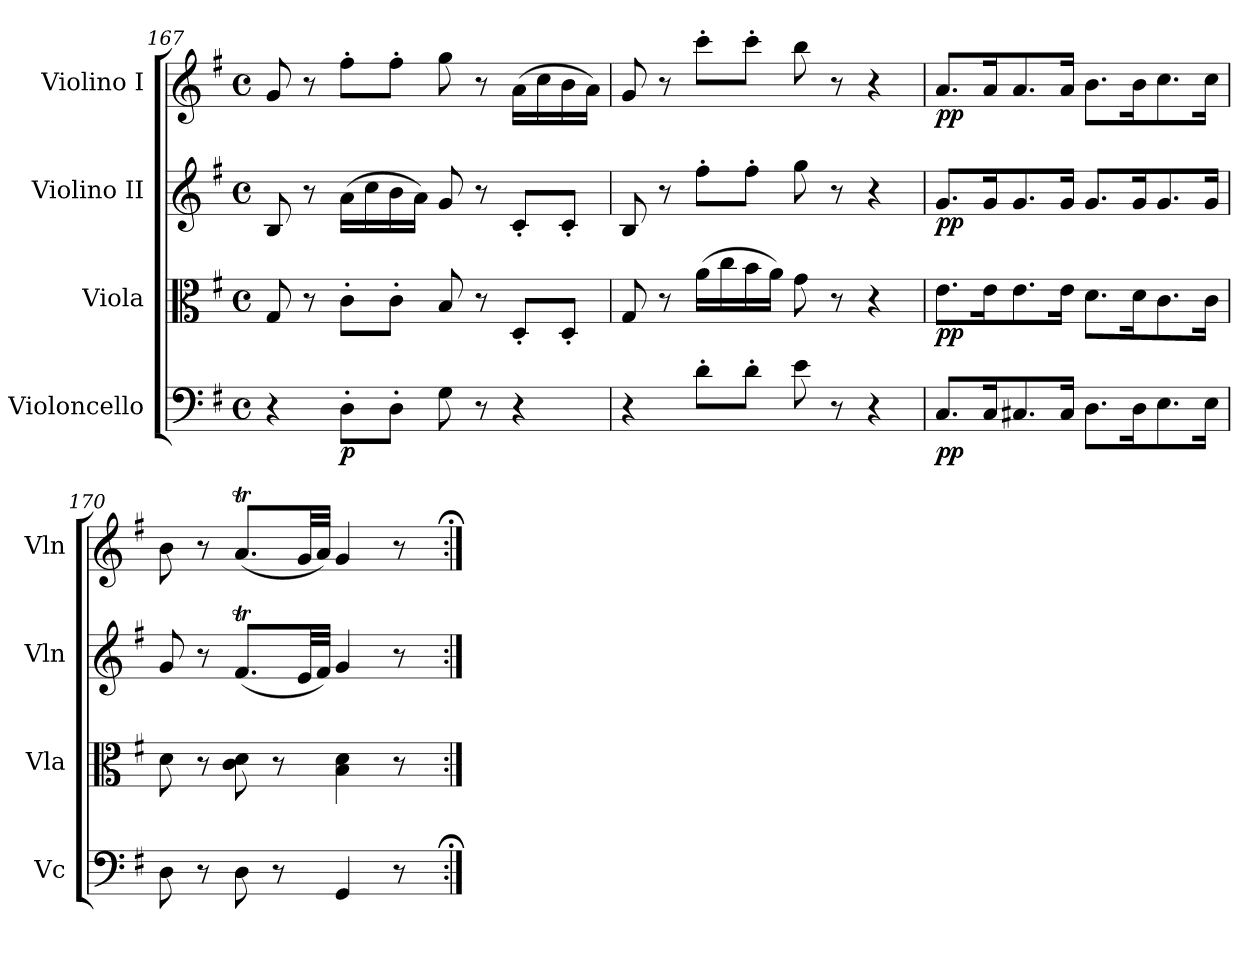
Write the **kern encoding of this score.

**kern	**dynam	**kern	**dynam	**kern	**dynam	**kern	**dynam
*part4	*part4	*part3	*part3	*part2	*part2	*part1	*part1
*staff4	*staff4	*staff3	*staff3	*staff2	*staff2	*staff1	*staff1
*I"Violoncello	*	*I"Viola	*	*I"Violino II	*	*I"Violino I	*
*I'Vc	*	*I'Vla	*	*I'Vln	*	*I'Vln	*
*clefF4	*	*clefC3	*	*clefG2	*	*clefG2	*
*k[f#]	*	*k[f#]	*	*k[f#]	*	*k[f#]	*
*G:	*	*G:	*	*G:	*	*G:	*
*M4/4	*	*M4/4	*	*M4/4	*	*M4/4	*
*met(c)	*	*met(c)	*	*met(c)	*	*met(c)	*
=167	=167	=167	=167	=167	=167	=167	=167
4r	.	8G	.	8B	.	8g	.
.	.	8r	.	8r	.	8r	.
8D'L	p	8c'L	.	(16aLL	.	8ff#'L	.
.	.	.	.	16cc	.	.	.
8D'J	.	8c'J	.	16b	.	8ff#'J	.
.	.	.	.	16aJJ)	.	.	.
8G	.	8B	.	8g	.	8gg	.
8r	.	8r	.	8r	.	8r	.
4r	.	8D'L	.	8c'L	.	(16aLL	.
.	.	.	.	.	.	16cc	.
.	.	8D'J	.	8c'J	.	16b	.
.	.	.	.	.	.	16aJJ)	.
=168	=168	=168	=168	=168	=168	=168	=168
4r	.	8G	.	8B	.	8g	.
.	.	8r	.	8r	.	8r	.
8d'L	.	(16aLL	.	8ff#'L	.	8ccc'L	.
.	.	16cc	.	.	.	.	.
8d'J	.	16b	.	8ff#'J	.	8ccc'J	.
.	.	16aJJ)	.	.	.	.	.
8e	.	8g	.	8gg	.	8bb	.
8r	.	8r	.	8r	.	8r	.
4r	.	4r	.	4r	.	4r	.
=169	=169	=169	=169	=169	=169	=169	=169
8.CL	pp	8.eL	pp	8.gL	pp	8.aL	pp
16Ck	.	16ek	.	16gk	.	16ak	.
8.C#X	.	8.e	.	8.g	.	8.a	.
16C#Jk	.	16eJk	.	16gJk	.	16aJk	.
8.DL	.	8.dL	.	8.gL	.	8.bL	.
16Dk	.	16dk	.	16gk	.	16bk	.
8.E	.	8.c	.	8.g	.	8.cc	.
16EJk	.	16cJk	.	16gJk	.	16ccJk	.
=170	=170	=170	=170	=170	=170	=170	=170
8D	.	8d	.	8g	.	8b	.
8r	.	8r	.	8r	.	8r	.
8D	.	8d 8c	.	(8.f#tL	.	(8.aTL	.
8r	.	8r	.	.	.	.	.
.	.	.	.	32eLL	.	32gLL	.
.	.	.	.	32f#JJJ)	.	32aJJJ)	.
4GG	.	4d 4B	.	4g	.	4g	.
8r	.	8r	.	8r	.	8r	.
=:|!;	=:|!;	=:|!	=:|!;	=:|!	=:|!;	=:|!;	=:|!;
*-	*-	*-	*-	*-	*-	*-	*-
